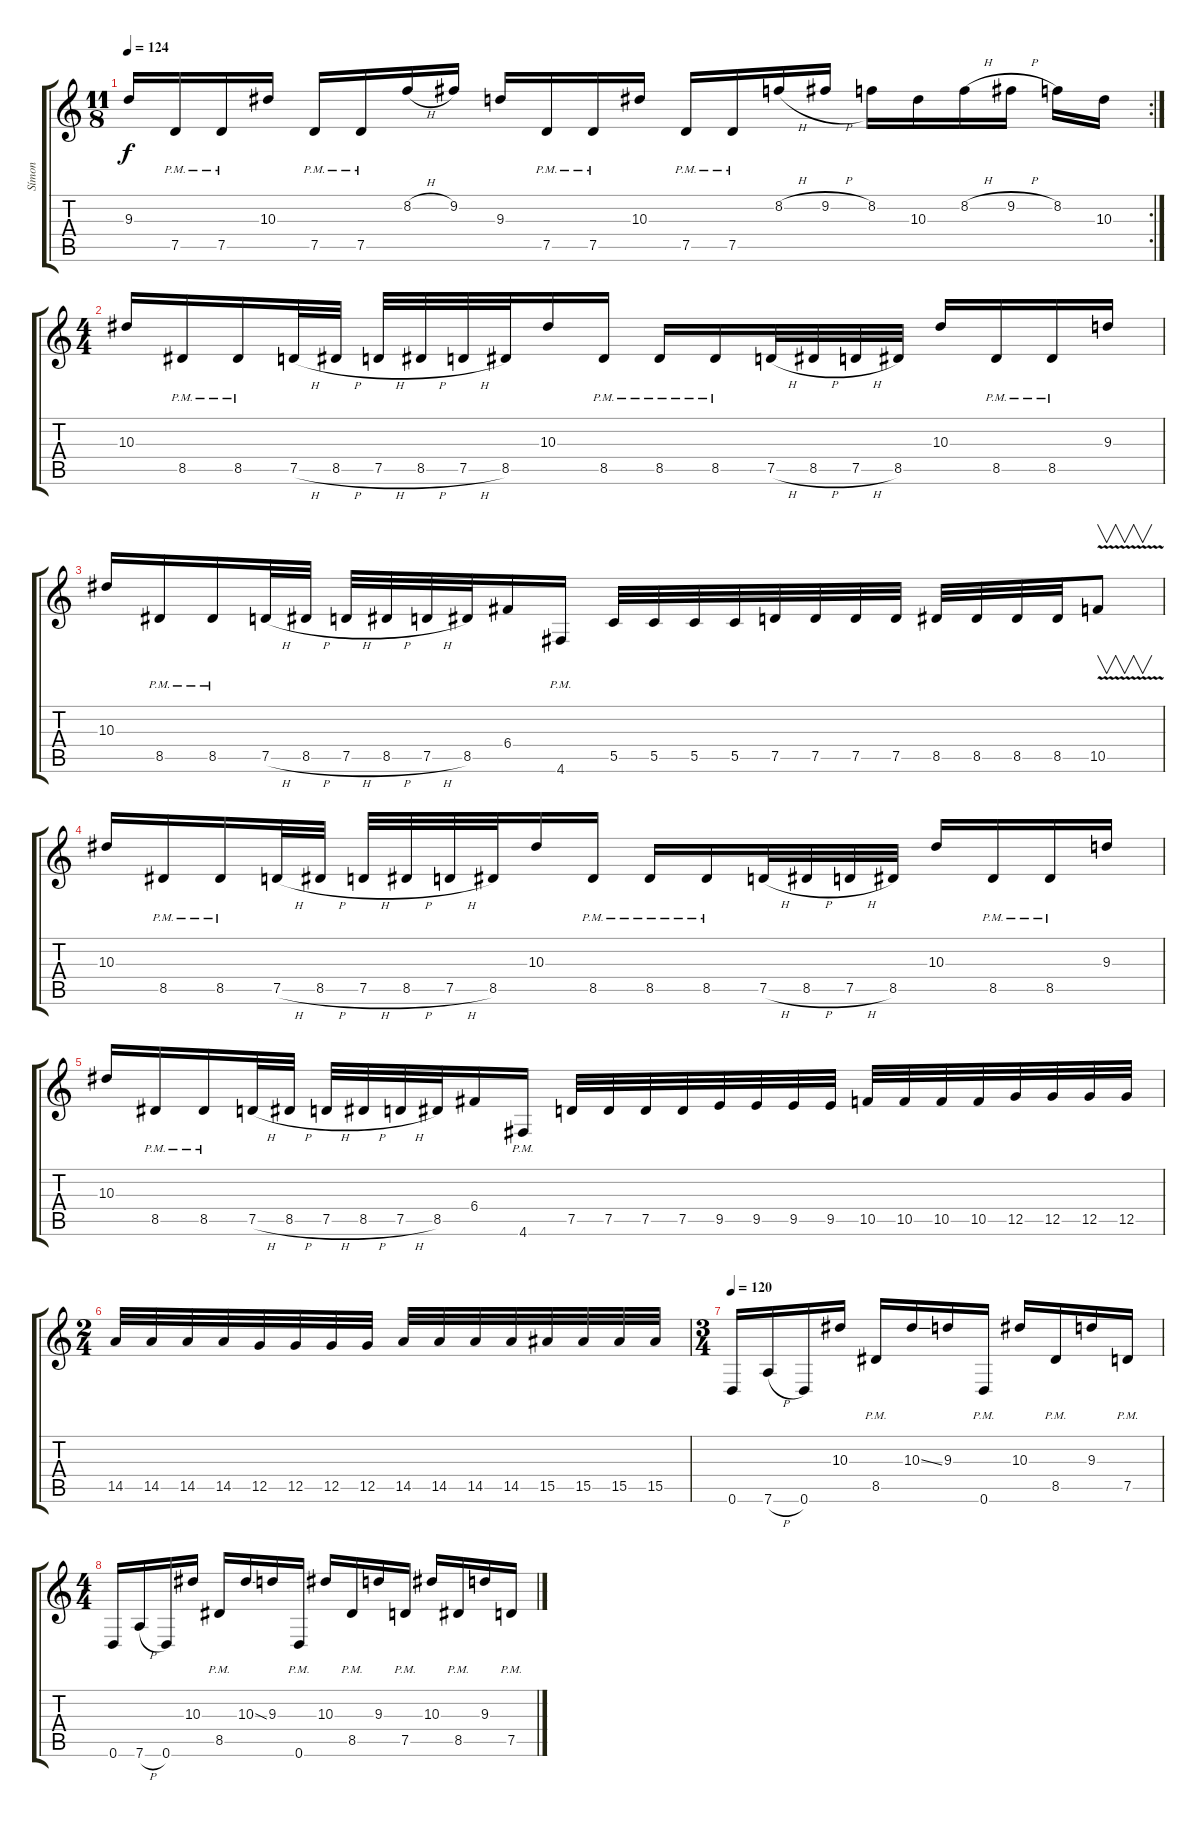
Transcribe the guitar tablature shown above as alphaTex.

\track ("Símon" "Símon") {instrument distortionguitar}
\staff {score tabs}
\tuning (D4 A3 F3 C3 G2 D2) {hide}
\rc 2
\ts (11 8)
\tempo 124
\clef g2
\ks c
9.3.16{dy f} 7.5{pm}.16 7.5{pm}.16 10.3.16 7.5{pm}.16 7.5{pm}.16 8.2{h}.16 9.2.16 9.3.16 7.5{pm}.16 7.5{pm}.16 10.3.16 7.5{pm}.16 7.5{pm}.16 8.2{h}.16 9.2{h}.16 8.2.16 10.3.16 8.2{h}.16 9.2{h}.16 8.2.16 10.3.16 |
\ts (4 4)
10.3.16 8.5{pm}.16 8.5{pm}.16 7.5{h}.32 8.5{h}.32 7.5{h}.32 8.5{h}.32 7.5{h}.32 8.5.32 10.3.16 8.5{pm}.16 8.5{pm}.16 8.5{pm}.16 7.5{h}.32 8.5{h}.32 7.5{h}.32 8.5.32 10.3.16 8.5{pm}.16 8.5{pm}.16 9.3.16 |
10.3.16 8.5{pm}.16 8.5{pm}.16 7.5{h}.32 8.5{h}.32 7.5{h}.32 8.5{h}.32 7.5{h}.32 8.5.32 6.4.16 4.6{pm}.16 5.5.32 5.5.32 5.5.32 5.5.32 7.5.32 7.5.32 7.5.32 7.5.32 8.5.32 8.5.32 8.5.32 8.5.32 10.5{v}.8{v} |
10.3.16 8.5{pm}.16 8.5{pm}.16 7.5{h}.32 8.5{h}.32 7.5{h}.32 8.5{h}.32 7.5{h}.32 8.5.32 10.3.16 8.5{pm}.16 8.5{pm}.16 8.5{pm}.16 7.5{h}.32 8.5{h}.32 7.5{h}.32 8.5.32 10.3.16 8.5{pm}.16 8.5{pm}.16 9.3.16 |
10.3.16 8.5{pm}.16 8.5{pm}.16 7.5{h}.32 8.5{h}.32 7.5{h}.32 8.5{h}.32 7.5{h}.32 8.5.32 6.4.16 4.6{pm}.16 7.5.32 7.5.32 7.5.32 7.5.32 9.5.32 9.5.32 9.5.32 9.5.32 10.5.32 10.5.32 10.5.32 10.5.32 12.5.32 12.5.32 12.5.32 12.5.32 |
\ts (2 4)
14.5.32 14.5.32 14.5.32 14.5.32 12.5.32 12.5.32 12.5.32 12.5.32 14.5.32 14.5.32 14.5.32 14.5.32 15.5.32 15.5.32 15.5.32 15.5.32 |
\ts (3 4)
\tempo 120
0.6.16 7.6{h}.16 0.6.16 10.3.16 8.5{pm}.16 10.3{ss}.16 9.3.16 0.6{pm}.16 10.3.16 8.5{pm}.16 9.3.16 7.5{pm}.16 |
\ts (4 4)
0.6.16 7.6{h}.16 0.6.16 10.3.16 8.5{pm}.16 10.3{ss}.16 9.3.16 0.6{pm}.16 10.3.16 8.5{pm}.16 9.3.16 7.5{pm}.16 10.3.16 8.5{pm}.16 9.3.16 7.5{pm}.16
